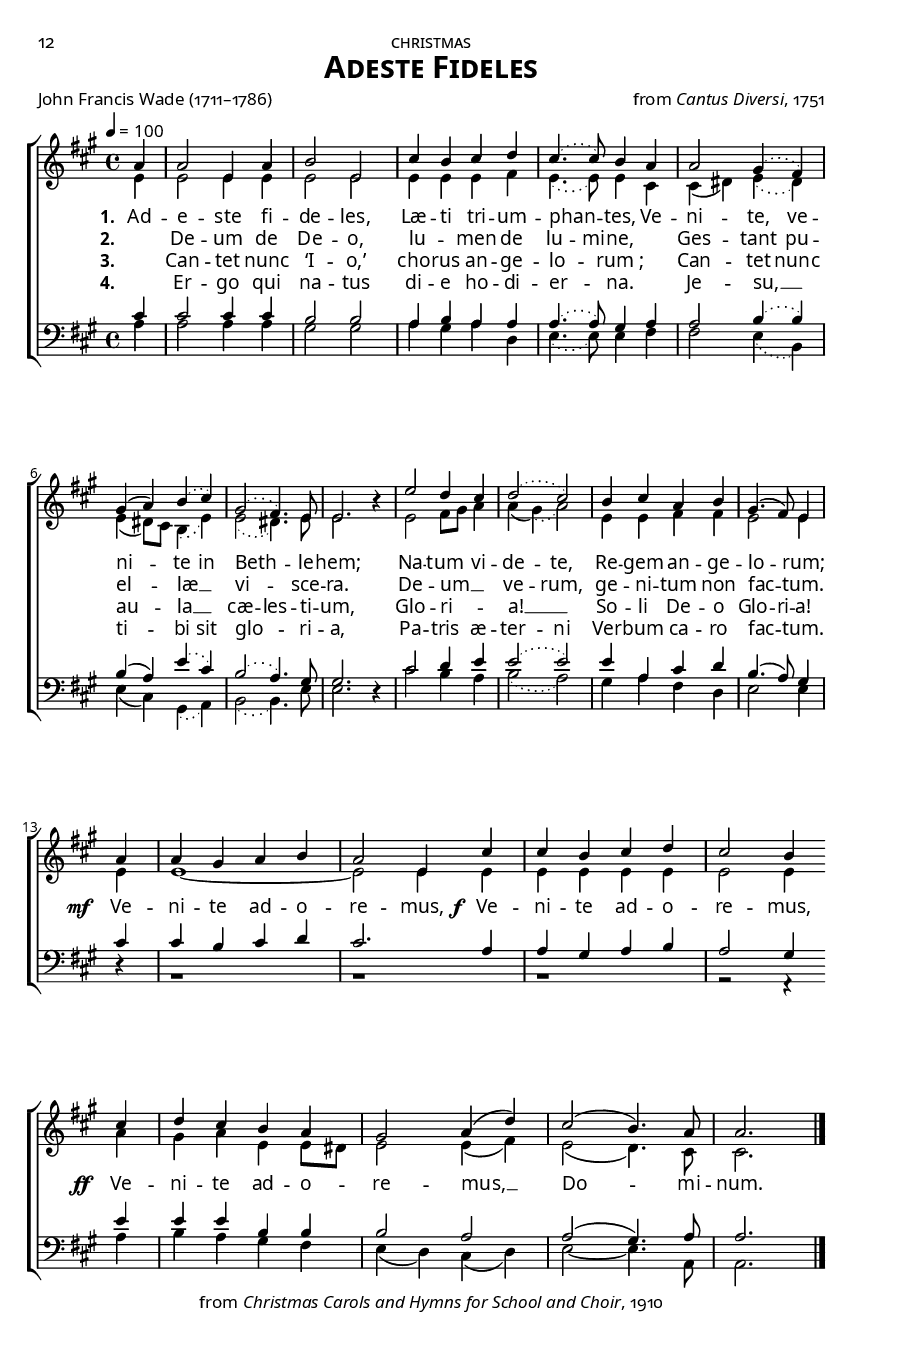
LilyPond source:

\version "2.14.2"
\include "util.ly"
\header {
  title = \markup{\override #'(font-name . "Garamond Premier Pro Semibold"){ \abs-fontsize #15 \smallCapsOldStyle"Adeste Fideles"}}
  poet = \markup\oldStyleNum"John Francis Wade (1711–1786)"
  composer = \markup\concat{"from " \italic"Cantus Diversi" \oldStyleNum", 1751"}
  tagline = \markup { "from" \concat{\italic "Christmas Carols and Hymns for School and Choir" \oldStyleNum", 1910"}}
}
\paper {
  paper-height = 9\in
  paper-width = 6\in
  indent = 0\in
  %system-system-spacing = #'((basic-distance . 10) (padding . 0))
  %system-system-spacing =
  %  #'((basic-distance . 0)
  %     (minimum-distance . 0)
  %     (padding . -10)
  %     (stretchability . 100))
  ragged-last-bottom = ##f
  ragged-bottom = ##f
  two-sided = ##t
  inner-margin = 0.5\in
  outer-margin = 0.25\in
  top-margin = 0.25\in
  bottom-margin = 0.25\in
  first-page-number = #012
  print-first-page-number = ##t
  headerLine = \markup{\override #'(font-name . "Garamond Premier Pro") \smallCapsOldStyle"christmas"}
  oddHeaderMarkup = \markup\fill-line{
     \override #'(font-name . "Garamond Premier Pro")\abs-fontsize #8.5
     \combine 
        \fill-line{"" \on-the-fly #print-page-number-check-first
        \oldStylePageNum""
        }
        \fill-line{\headerLine}
  }
  evenHeaderMarkup = \markup {
     \override #'(font-name . "Garamond Premier Pro")\abs-fontsize #8.5
     \combine
        \on-the-fly #print-page-number-check-first
        \oldStylePageNum""
        \fill-line{\headerLine}
  }
}
#(set-global-staff-size 15) \paper{ #(define fonts (make-pango-font-tree "GoudyOlSt BT" "Garamond Premier Pro" "Garamond Premier Pro" (/ 15 20))) }
global = {
  \key a \major
  \time 4/4
  \autoBeamOff
  \override DynamicLineSpanner #'staff-padding = #0.0
  \override DynamicLineSpanner #'Y-extent = #'(-0.5 . 1.5)
}

sopMusic = \relative c'' {
  \tempo 4 = 100
  \partial 4 a4 |
  a2 e4 a |
  b2 e, |
  cis'4 b cis d |
  \slurDotted cis4.( cis8) b4 a |
  a2 gis4( fis) | \break
  
  \slurSolid
  gis( a) \slurDotted b( cis) |
  gis2( fis4.) e8 |
  e2. b'4\rest |
  e2 d4 cis |
  \slurDotted d2( cis) |
  b4 cis a b |
  \slurSolid \partial 4*3 gis4.( fis8) e4 | \break
  
  \partial 4 a4 |
  a gis a b |
  a2 e4 cis'4 |
  cis b cis d |
  cis2 b4 \bar""\break cis |
  
  d cis b a |
  gis2 a4( d) |
  cis2( b4.) a8) |
  \partial 4*3 a2. \bar "|."
}
sopWords = \lyricmode {
  
}

altoMusic = \relative c' {
  \partial 4 e4 |
  e2 e4 e |
  e2 e |
  e4 e e fis |
  \slurDotted e4.( e8) e4 cis |
  \slurSolid cis( dis) \slurDotted e( dis) |
  
  \slurSolid e( dis8[) cis] \slurDotted b4( e) |
  e2( dis4.) e8 |
  e2. s4 |
  e2 fis8[ gis] a4 |
  \slurSolid a( \slurDotted gis)( a2) |
  e4 e fis fis |
  \slurSolid \partial 4*3 e2 e4 |
  
  e4 |
  e1~ |
  e2 e4 e |
  e e e e |
  e2 e4 a |
  
  gis a e e8[ dis] |
  e2 e4( fis) |
  e2( d4.) cis8 |
  \partial 4*3 cis2. \bar "|."
}
altoWords = {
  \dropLyricsV
  \lyricmode {
    \set stanza = #"1. "
  \set ignoreMelismata = ##t
    Ad -- e -- ste fi -- de -- les, Læ -- ti tri -- um -- phan -- _ tes,
    Ve -- ni -- te, ve -- ni -- _ te in Beth -- _ le -- hem; Na -- tum vi -- de -- te,
    Re -- gem an -- ge -- lo -- _ rum;
  \unset ignoreMelismata
  }
  \set stanza = \markup\dynamic"mf  "
  \lyricmode {
    Ve -- ni -- te ad -- o -- re -- mus,
  }
  \set stanza = \markup\dynamic" f "
  \lyricmode {
    Ve -- ni -- te ad -- o -- re -- mus,
  }
  \set stanza = \markup\dynamic"ff  "
  \lyricmode {
    \raiseLyrics
    Ve -- ni -- te ad -- o -- re -- mus, __ Do -- mi -- num.
  }
}
altoWordsII = \lyricmode {
  \dropLyricsV
  \set stanza = #"2. "
  \set ignoreMelismata = ##t
  _ De -- um de De -- o, lu -- _ men de lu -- mi -- ne, ""
  Ges -- tant pu -- el -- _ læ __ _ vi -- _ sce -- ra.
  De -- um __ _ ve -- rum, ge -- ni -- tum non fac -- _ tum.
}
altoWordsIII = \lyricmode {
  \dropLyricsV
  \set stanza = #"3. "
  \set ignoreMelismata = ##t
  _ Can -- tet nunc ‘I -- o,’ cho -- rus an -- ge -- lo -- _ rum_; ""
  Can -- tet nunc au -- _ la __ _ cæ -- les -- ti -- um,
  Glo -- ri -- _ a! __ _ So -- li De -- o Glo -- ri -- a!
}
altoWordsIV = \lyricmode {
  \dropLyricsV
  \set stanza = #"4. "
  \set ignoreMelismata = ##t
  _ Er -- go qui na -- tus di -- e ho -- di -- er -- _ na. ""
  Je -- su, __ _ ti -- _ bi sit glo -- _ ri -- a,
  Pa -- tris æ -- ter -- ni Ver -- bum ca -- ro fac -- _ tum.
}

tenorMusic = \relative c' {
  \partial 4 cis4 |
  cis2 cis4 cis |
  b2 b |
  a4 b a a |
  \slurDotted a4.( a8) gis4 a |
  a2 b4( b) |
  
  \slurSolid b( a) \slurDotted e'( cis) |
  b2( a4.) gis8 |
  gis2. d4\rest |
  cis'2 d4 e |
  \slurDotted e2( e2) |
  e4 a, cis d |
  \slurSolid \partial 4*3 b4.( a8) gis4 |
  
  \partial 4 cis4 |
  cis b cis d |
  cis2. a4 |
  a gis a b |
  a2 gis4 e' |
  
  e e b b |
  b2 a |
  a( gis4.) a8 |
  \partial 4*3 a2. \bar "|."
}
tenorWords = \lyricmode {

}

bassMusic = \relative c' {
  \partial 4 a4 |
  a2 a4 a |
  gis2 gis |
  a4 gis a d, |
  \slurDotted e4.( e8) e4 fis |
  fis2 e4( b) |
  
  \slurSolid e( cis) \slurDotted gis( a) |
  b2( b4.) e8 |
  e2. s4 |
  cis'2 b4 a |
  b2( a2) |
  gis4 a fis d |
  \partial 4*3 e2 e4 |
  
  \slurSolid \partial 4 d\rest |
  g,1\rest |
  g1\rest |
  g1\rest |
  g2\rest f4\rest a'4 |
  
  b a gis fis |
  e( d) cis( d) |
  e2~e4. a,8 |
  \partial 4*3 a2. \bar "|."
}
bassWords = \lyricmode {

}

\score {
  <<
   \new ChoirStaff <<
%    \new Lyrics = sopranos \with { \override VerticalAxisGroup #'nonstaff-relatedstaff-spacing = #'((basic-distance . 1)) }
    \new Staff = women <<
      \new Voice = "sopranos" { \voiceOne << \global \sopMusic >> }
      \new Voice = "altos" { \voiceTwo << \global \altoMusic >> }
    >>
    \new Lyrics \with { alignAboveContext = #"women" \override VerticalAxisGroup #'nonstaff-relatedstaff-spacing = #'((basic-distance . 1))} \lyricsto "sopranos" \sopWords
    \new Lyrics = "altosIV"  \with { alignBelowContext = #"women" } \lyricsto "sopranos" \altoWordsIV
    \new Lyrics = "altosIII"  \with { alignBelowContext = #"women" } \lyricsto "sopranos" \altoWordsIII
    \new Lyrics = "altosII"  \with { alignBelowContext = #"women" } \lyricsto "sopranos" \altoWordsII
    \new Lyrics = "altos"  \with { alignBelowContext = #"women" } \lyricsto "sopranos" \altoWords
   \new Staff = men <<
      \clef bass
      \new Voice = "tenors" { \voiceOne << \global \tenorMusic >> }
      \new Voice = "basses" { \voiceTwo << \global \bassMusic >> }
    >>
    \new Lyrics \with { alignAboveContext = #"men" \override VerticalAxisGroup #'nonstaff-relatedstaff-spacing = #'((basic-distance . 1)) } \lyricsto "tenors" \tenorWords
    \new Lyrics \with { alignBelowContext = #"men" \override VerticalAxisGroup #'nonstaff-relatedstaff-spacing = #'((basic-distance . 1)) } \lyricsto "basses" \bassWords
  >>
%    \new PianoStaff << \new Staff { \new Voice { \pianoRH } } \new Staff { \clef "bass" \pianoLH } >>
  >>
  \layout {
    \context {
      \Score
      %\override SpacingSpanner #'base-shortest-duration = #(ly:make-moment 1 8)
      %\override SpacingSpanner #'common-shortest-duration = #(ly:make-moment 1 4)
    }
    \context {
      % Remove all empty staves
      % \Staff \RemoveEmptyStaves \override VerticalAxisGroup #'remove-first = ##t
    }
  }
  \midi {
    %\tempo 4 = 90
    \set Staff.midiInstrument = "flute"
  
    \context {
      \Voice
      \remove "Dynamic_performer"
    }
  }
}
